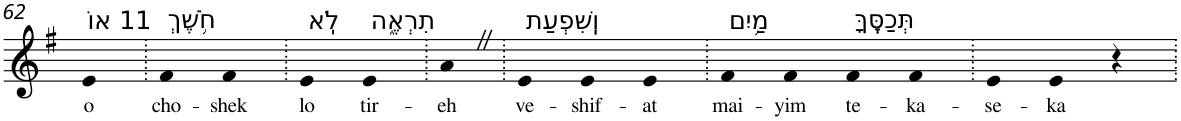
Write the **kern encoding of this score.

**kern	**text
*part1	*part1
*staff1	*staff1
*I"Piano	*
*I'Pno	*
!!LO:PB:g=z
*clefG2	*
*k[f#]	*
*G:	*
=62	=62
!LO:TX:a:t=11 אוֹ	!
!	!LO:LY:b
4e	o
=63.	=63.
!LO:TX:a:t=חֹ֥שֶׁךְ	!
!	!LO:LY:b
4f#	cho-
!	!LO:LY:b
4f#	-shek
=64.	=64.
!LO:TX:a:t=לֹֽא	!
!	!LO:LY:b
4e	lo
!LO:TX:a:t=תִרְאֶ֑ה	!
!	!LO:LY:b
4e	tir-
=65.	=65.
!	!LO:LY:b
4aZ	-eh
=66.	=66.
!LO:TX:a:t=וְֽשִׁפְעַת	!
!	!LO:LY:b
4e	ve-
!	!LO:LY:b
4e	-shif-
!	!LO:LY:b
4e	-at
=67.	=67.
!LO:TX:a:t=מַ֥יִם	!
!	!LO:LY:b
4f#	mai-
!	!LO:LY:b
4f#	-yim
!LO:TX:a:t=תְּכַסֶּֽךָּ	!
!	!LO:LY:b
4f#	te-
!	!LO:LY:b
4f#	-ka-
=68.	=68.
!	!LO:LY:b
4e	-se-
!	!LO:LY:b
4e	-ka
4r	.
=.	=.
*-	*-
